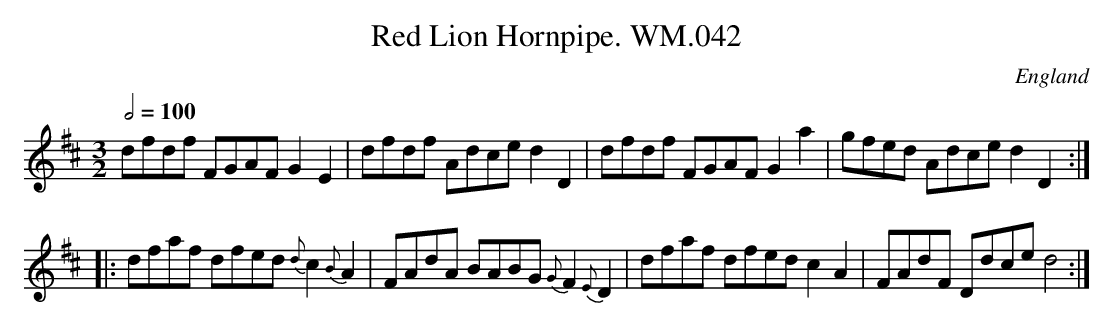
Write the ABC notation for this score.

X:1
T:Red Lion Hornpipe. WM.042
L:1/8
M:3/2
O:England
Q:1/2=100
K:D
dfdf FGAF G2E2|dfdf Adce d2D2|dfdf FGAFG2a2|\
gfed Adced2D2:|!
|:dfaf dfed{d}c2{B}A2|FAdA BABG{G}F2{E}D2|\
dfaf dfedc2A2|FAdF Ddced4:|
